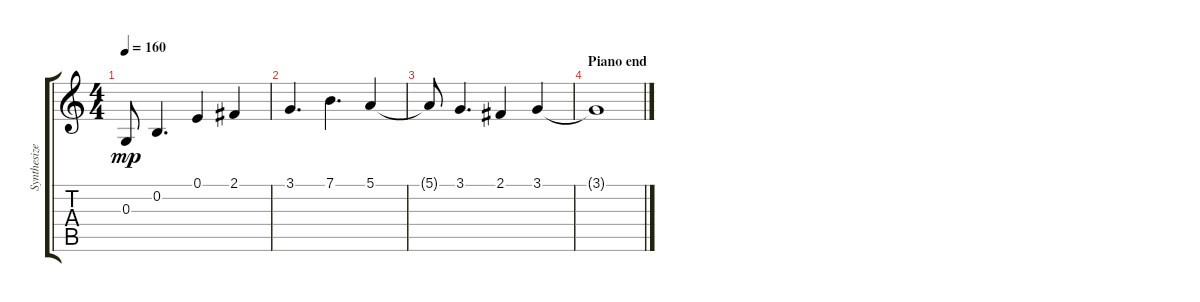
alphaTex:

\track ("Synthesizer" "Synthesize") {instrument pad8sweep}
\staff {score tabs}
\tuning (E4 B3 G3 D3 A2 E2) {hide}
\ts (4 4)
\tempo 160
\clef g2
\ks c
0.3{t}.8{dy mp} 0.2.4{d} 0.1.4 2.1.4 |
3.1.4{d} 7.1.4{d} 5.1.4 |
5.1{t}.8 3.1.4{d} 2.1.4 3.1.4 |
\section ("" "Piano end")
3.1{t}.1
